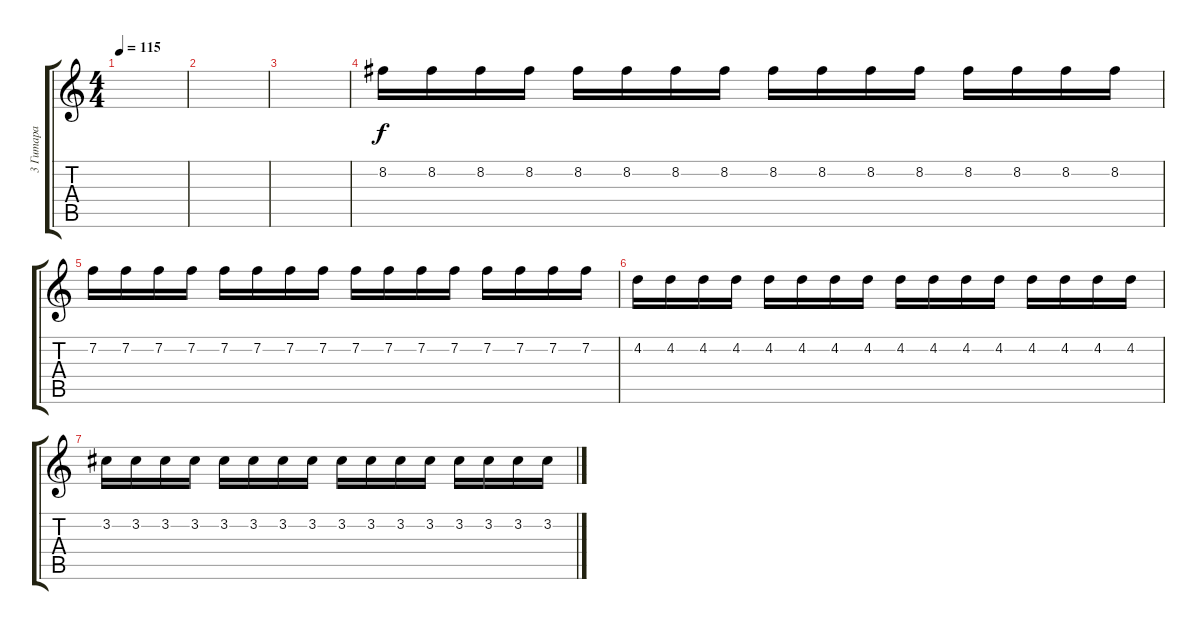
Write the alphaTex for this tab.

\track ("3 Гитара" "3 Гитара") {instrument distortionguitar}
\staff {score tabs}
\tuning (Eb4 Bb3 Gb3 Db3 Ab2 Db2) {hide}
\ts (4 4)
\tempo 115
\clef g2
\ks c
|
|
|
8.2.16 8.2.16 8.2.16 8.2.16 8.2.16 8.2.16 8.2.16 8.2.16 8.2.16 8.2.16 8.2.16 8.2.16 8.2.16 8.2.16 8.2.16 8.2.16 |
7.2.16 7.2.16 7.2.16 7.2.16 7.2.16 7.2.16 7.2.16 7.2.16 7.2.16 7.2.16 7.2.16 7.2.16 7.2.16 7.2.16 7.2.16 7.2.16 |
4.2.16 4.2.16 4.2.16 4.2.16 4.2.16 4.2.16 4.2.16 4.2.16 4.2.16 4.2.16 4.2.16 4.2.16 4.2.16 4.2.16 4.2.16 4.2.16 |
3.2.16 3.2.16 3.2.16 3.2.16 3.2.16 3.2.16 3.2.16 3.2.16 3.2.16 3.2.16 3.2.16 3.2.16 3.2.16 3.2.16 3.2.16 3.2.16
